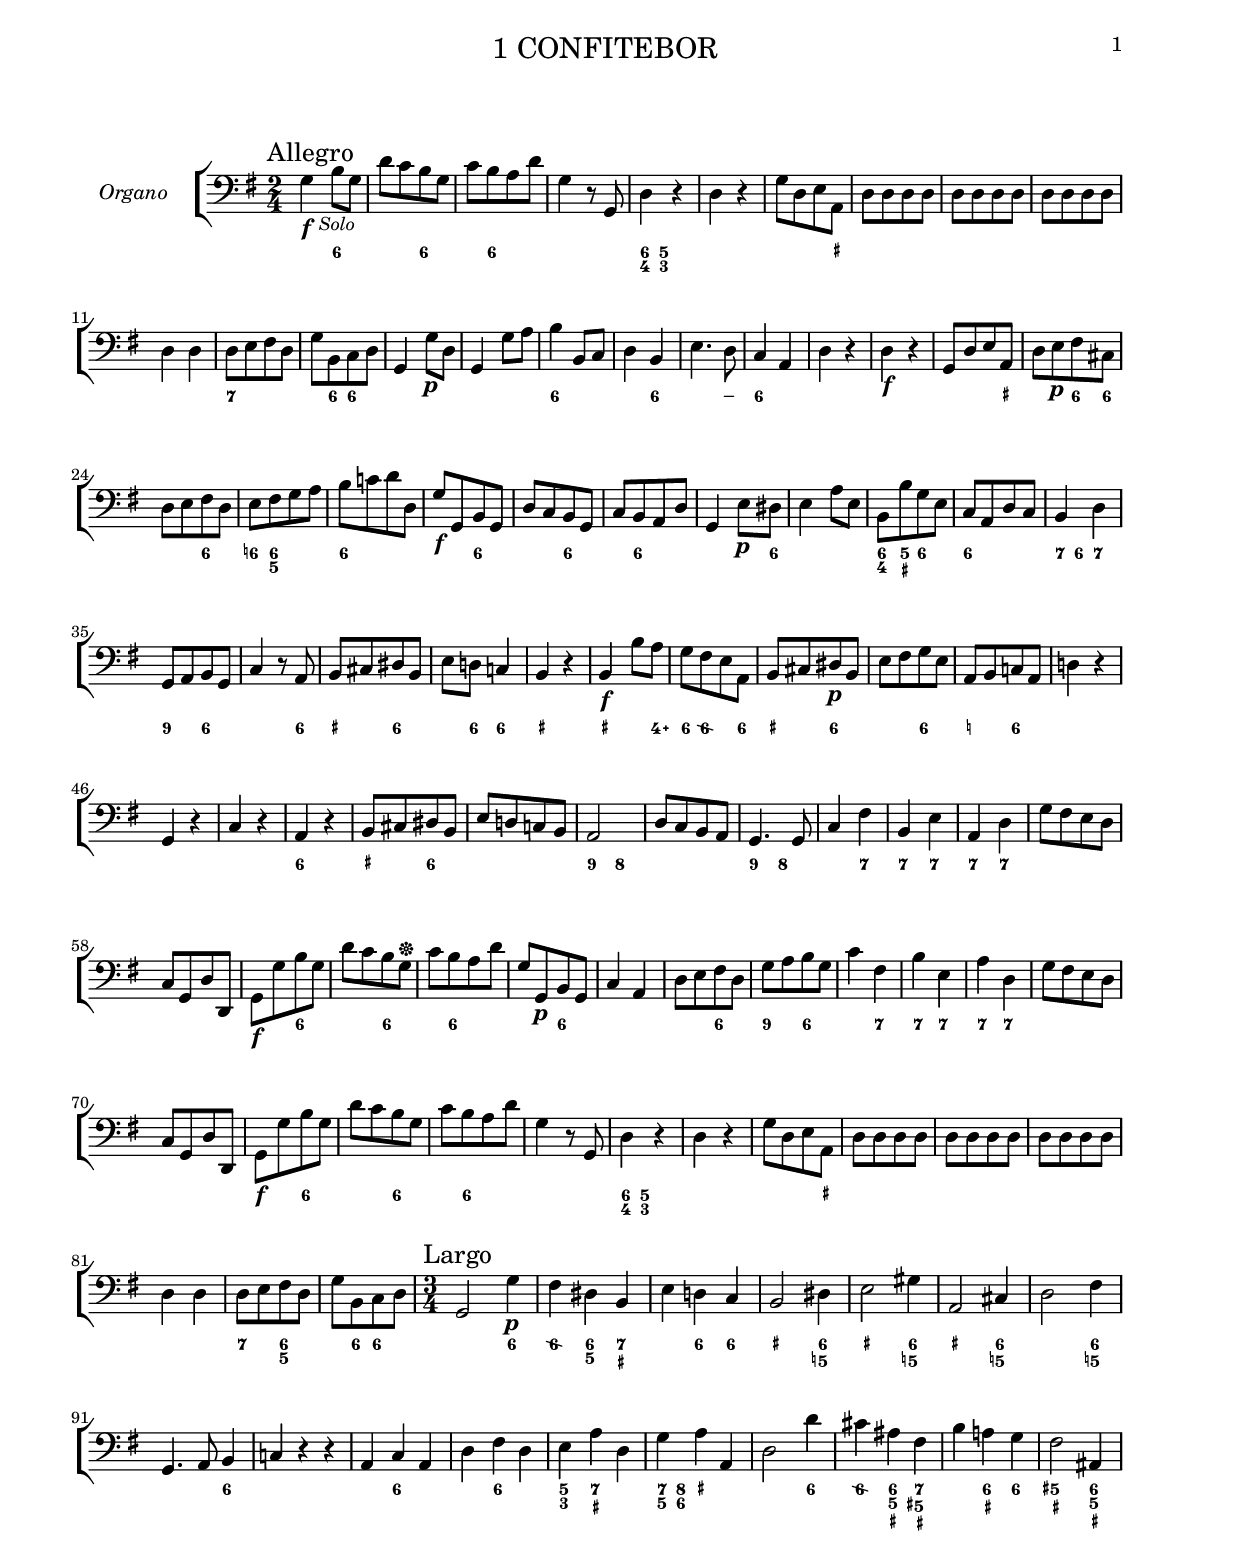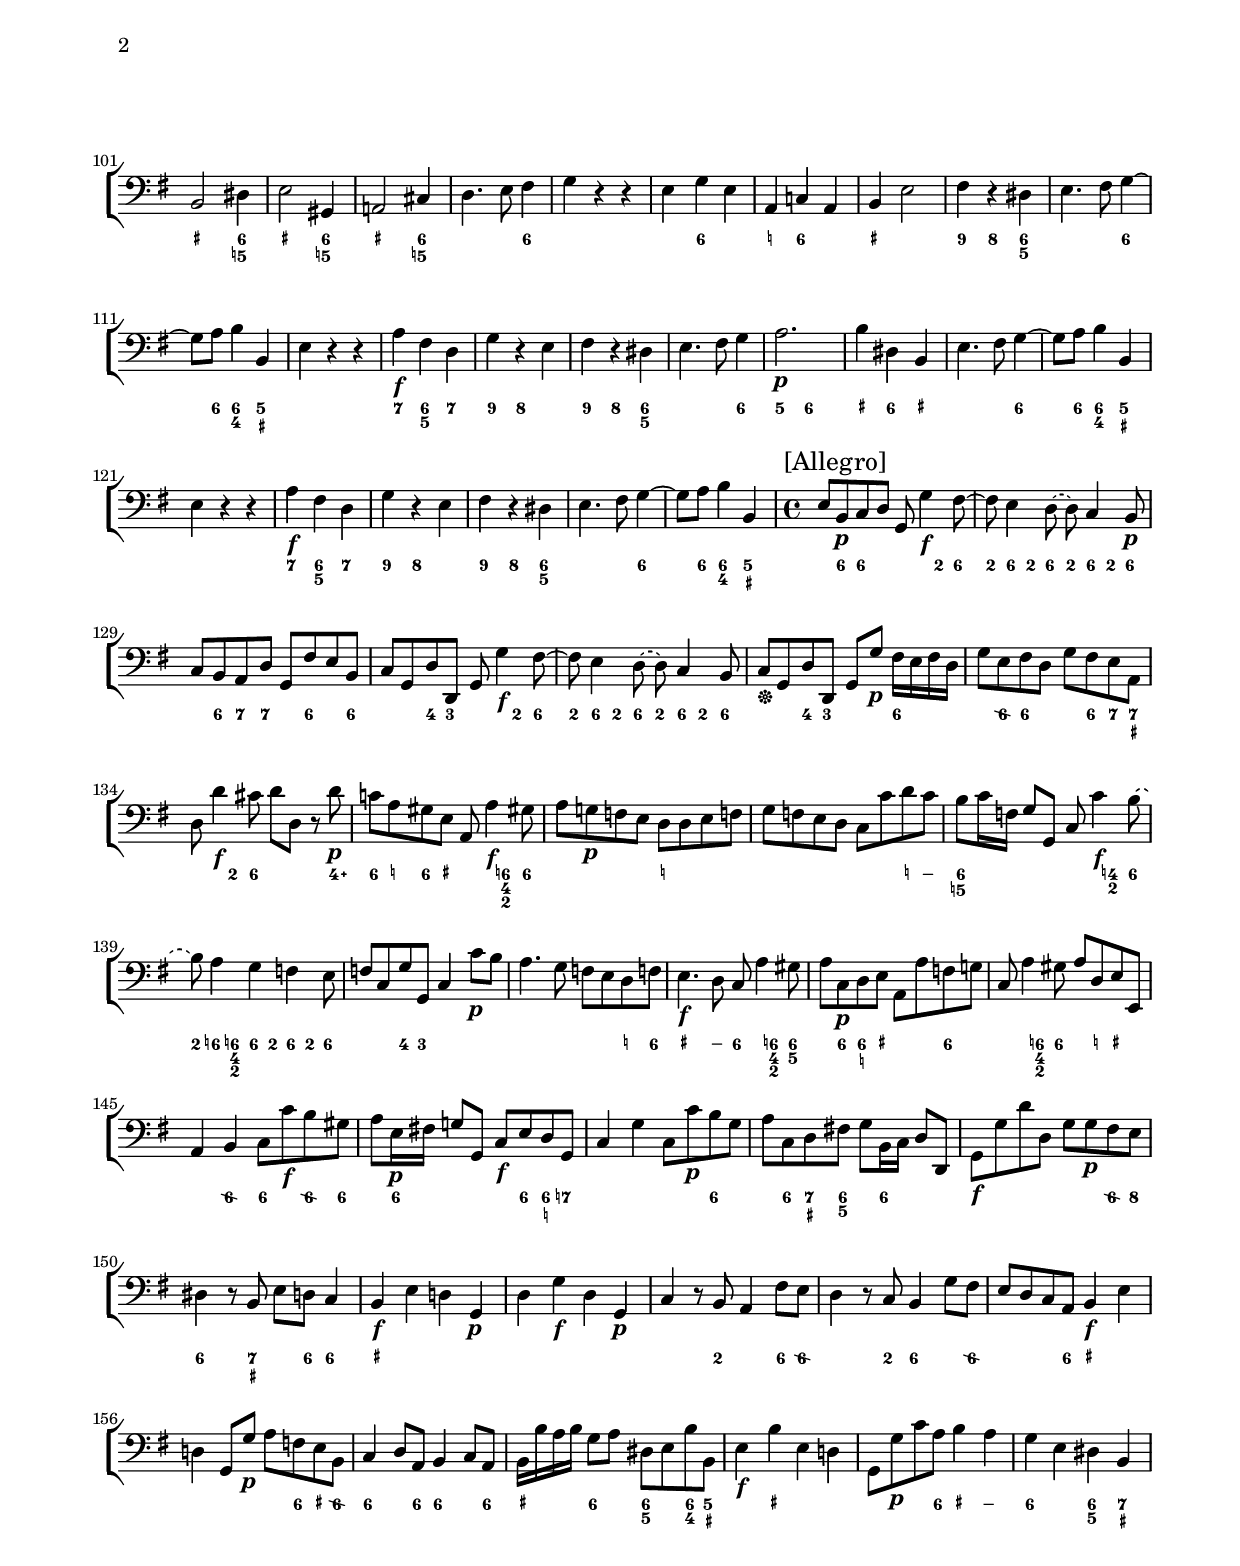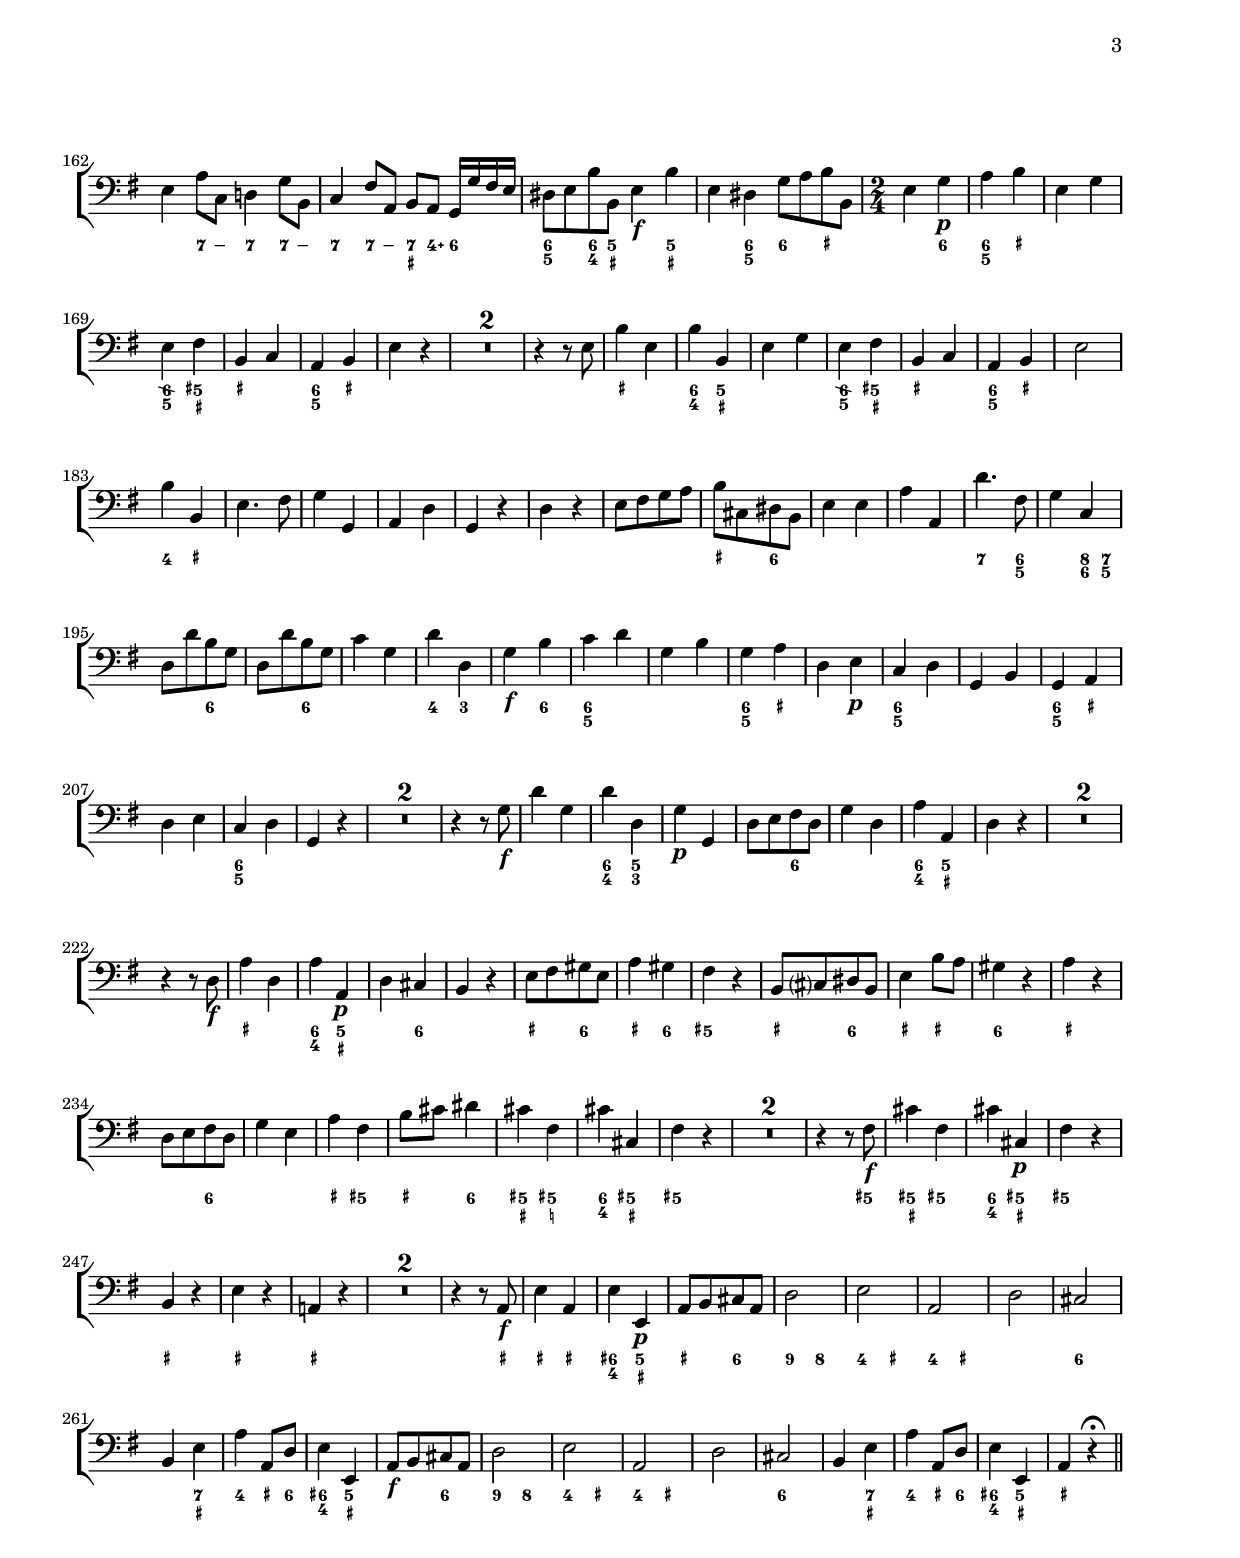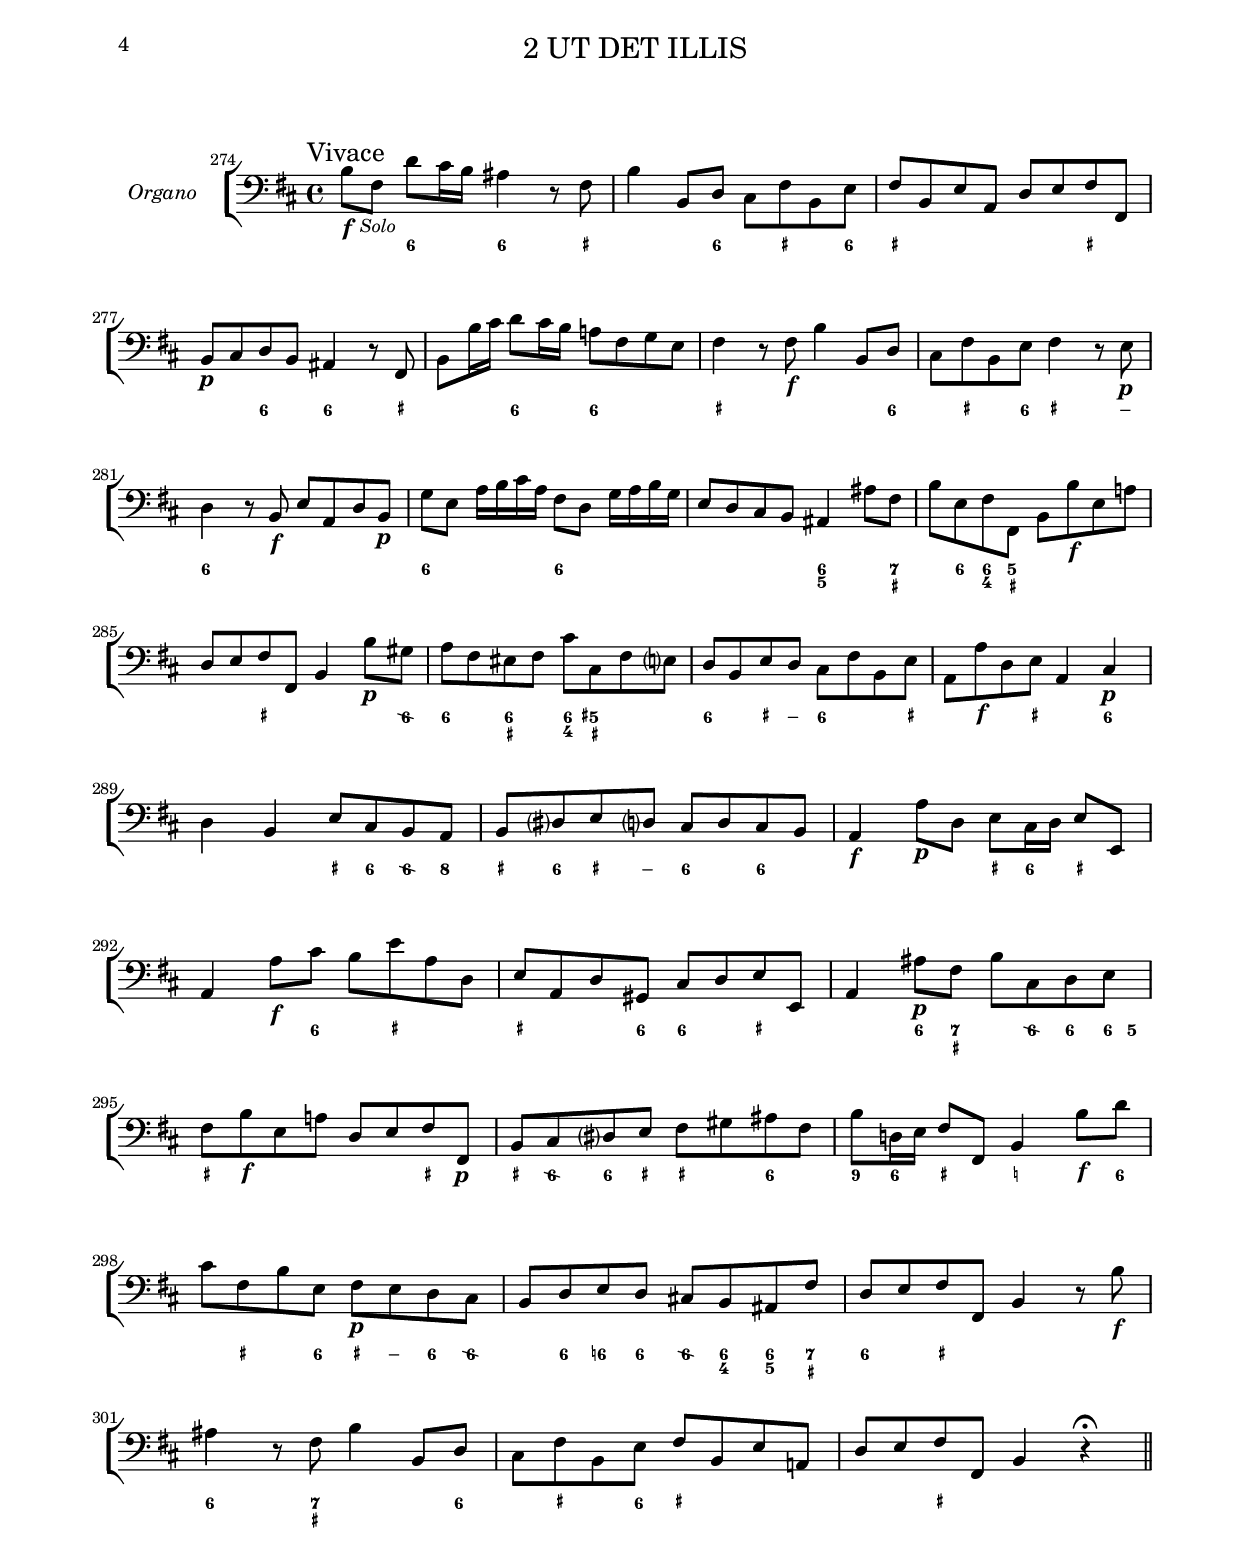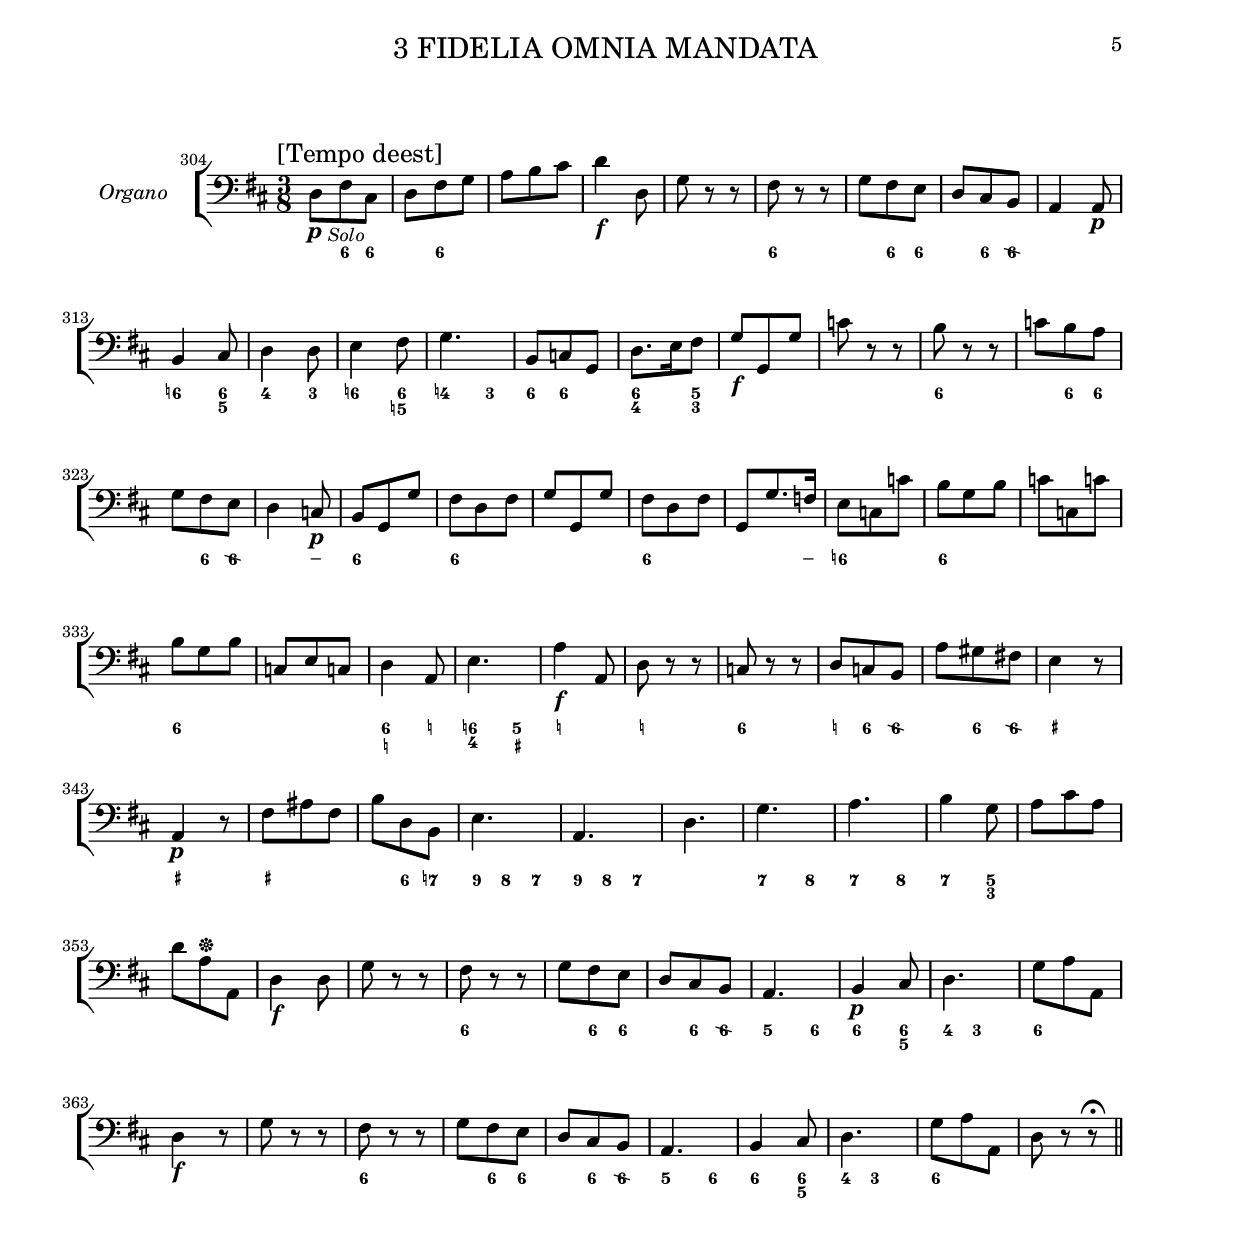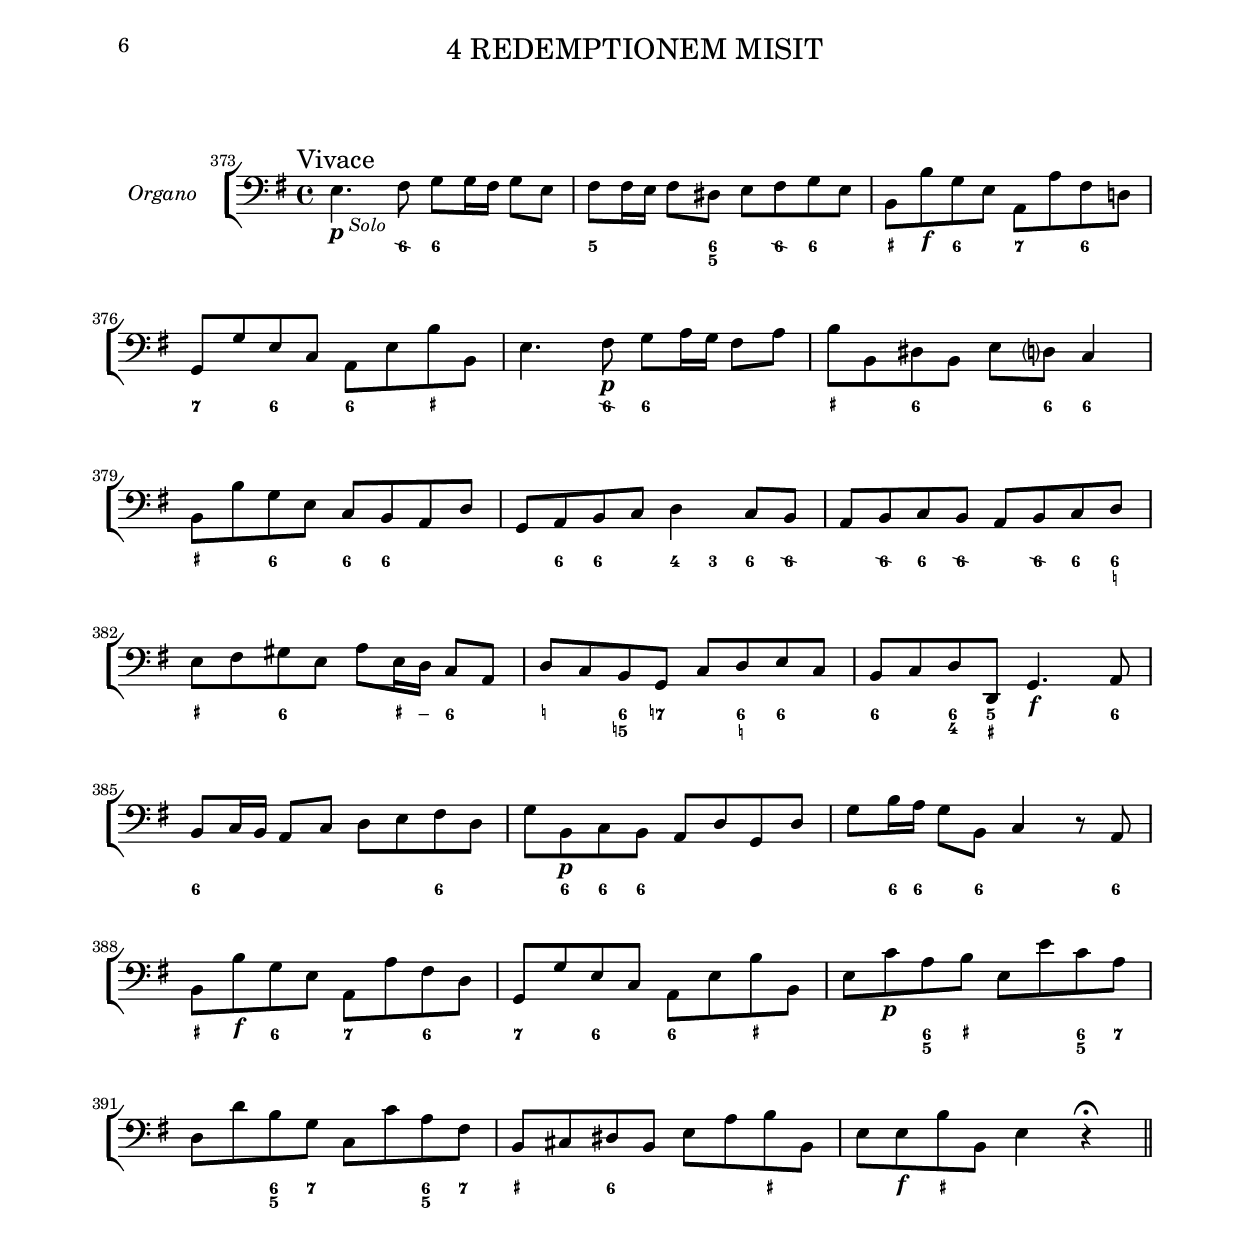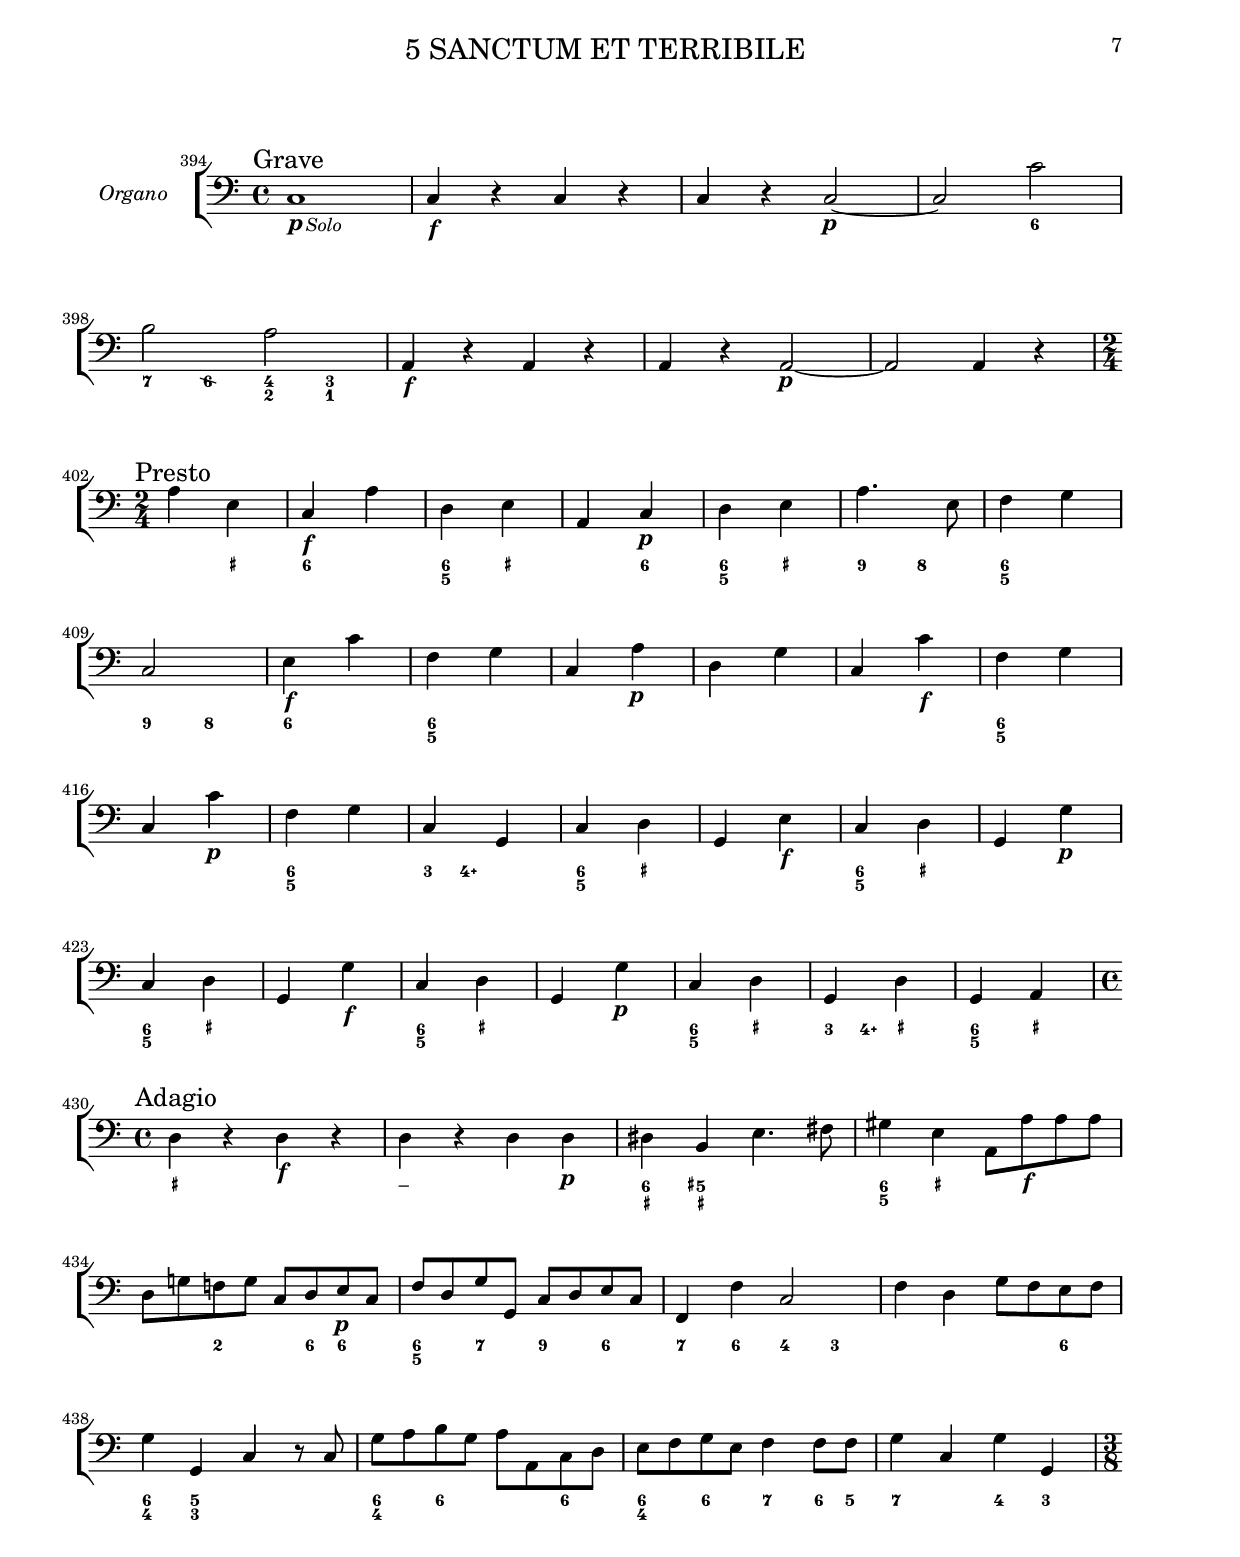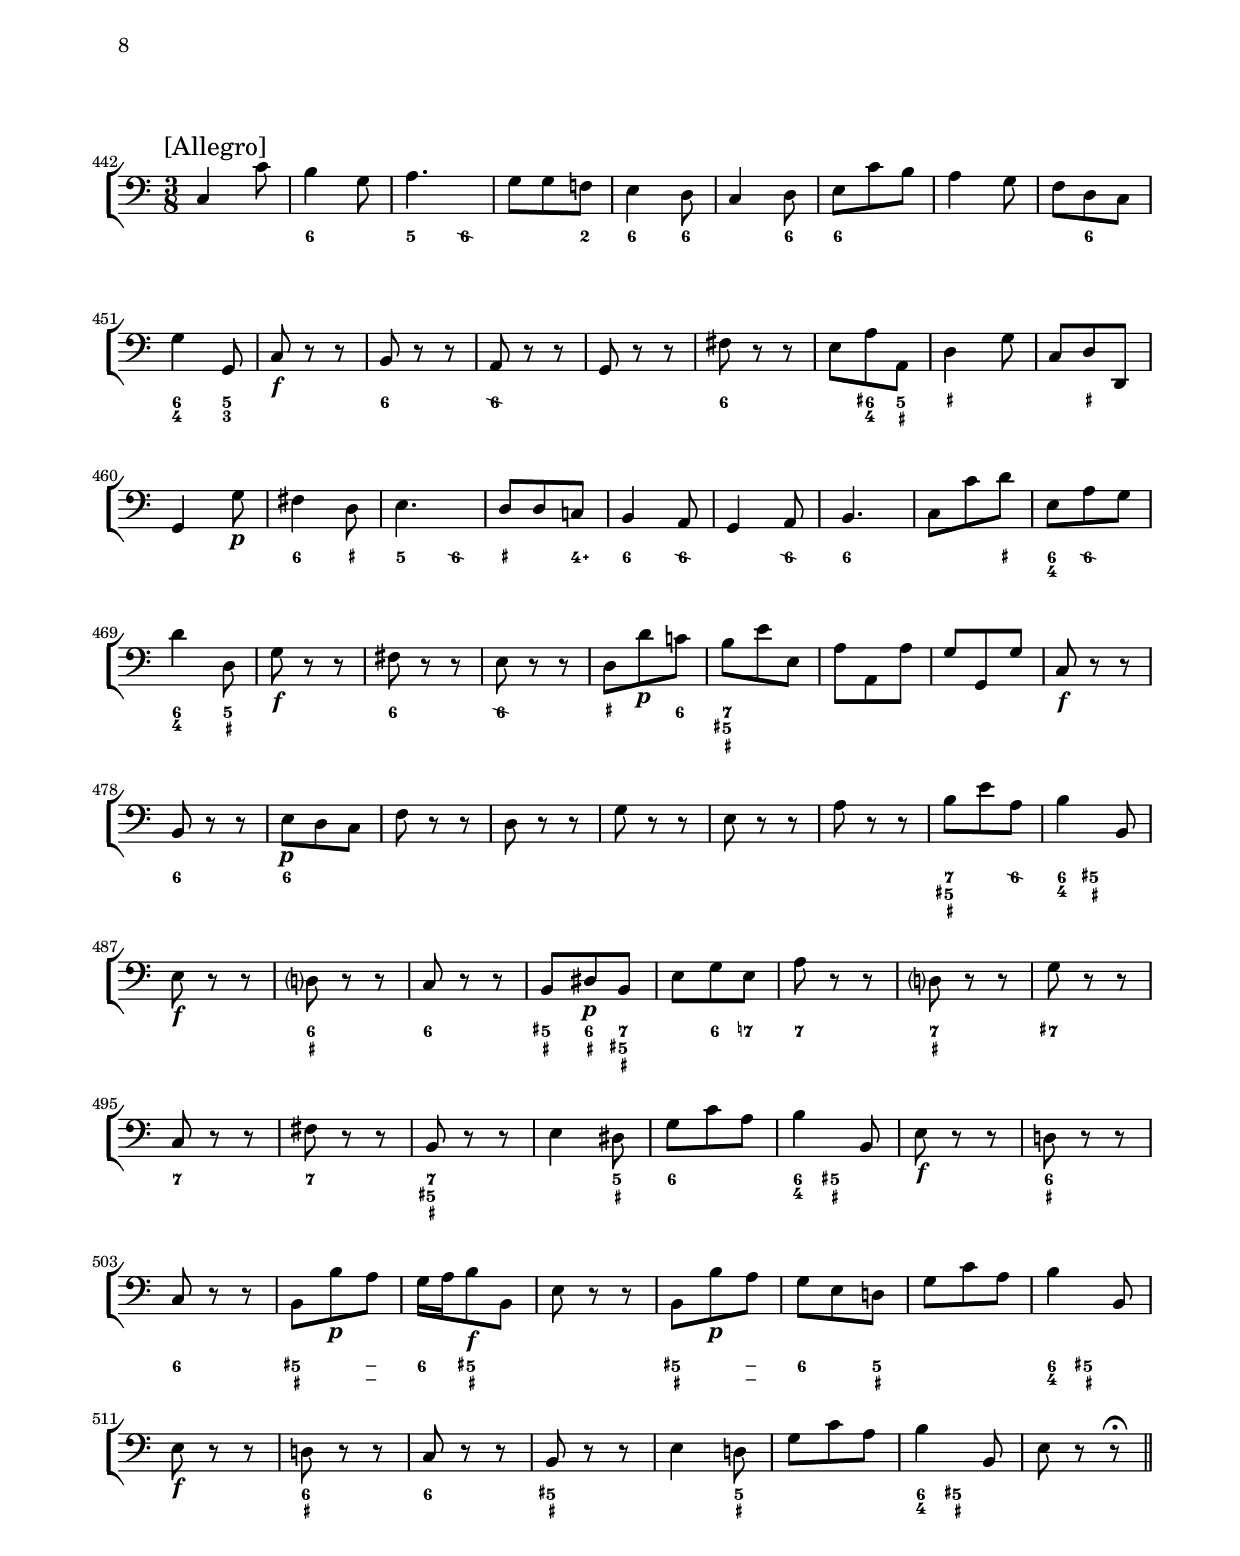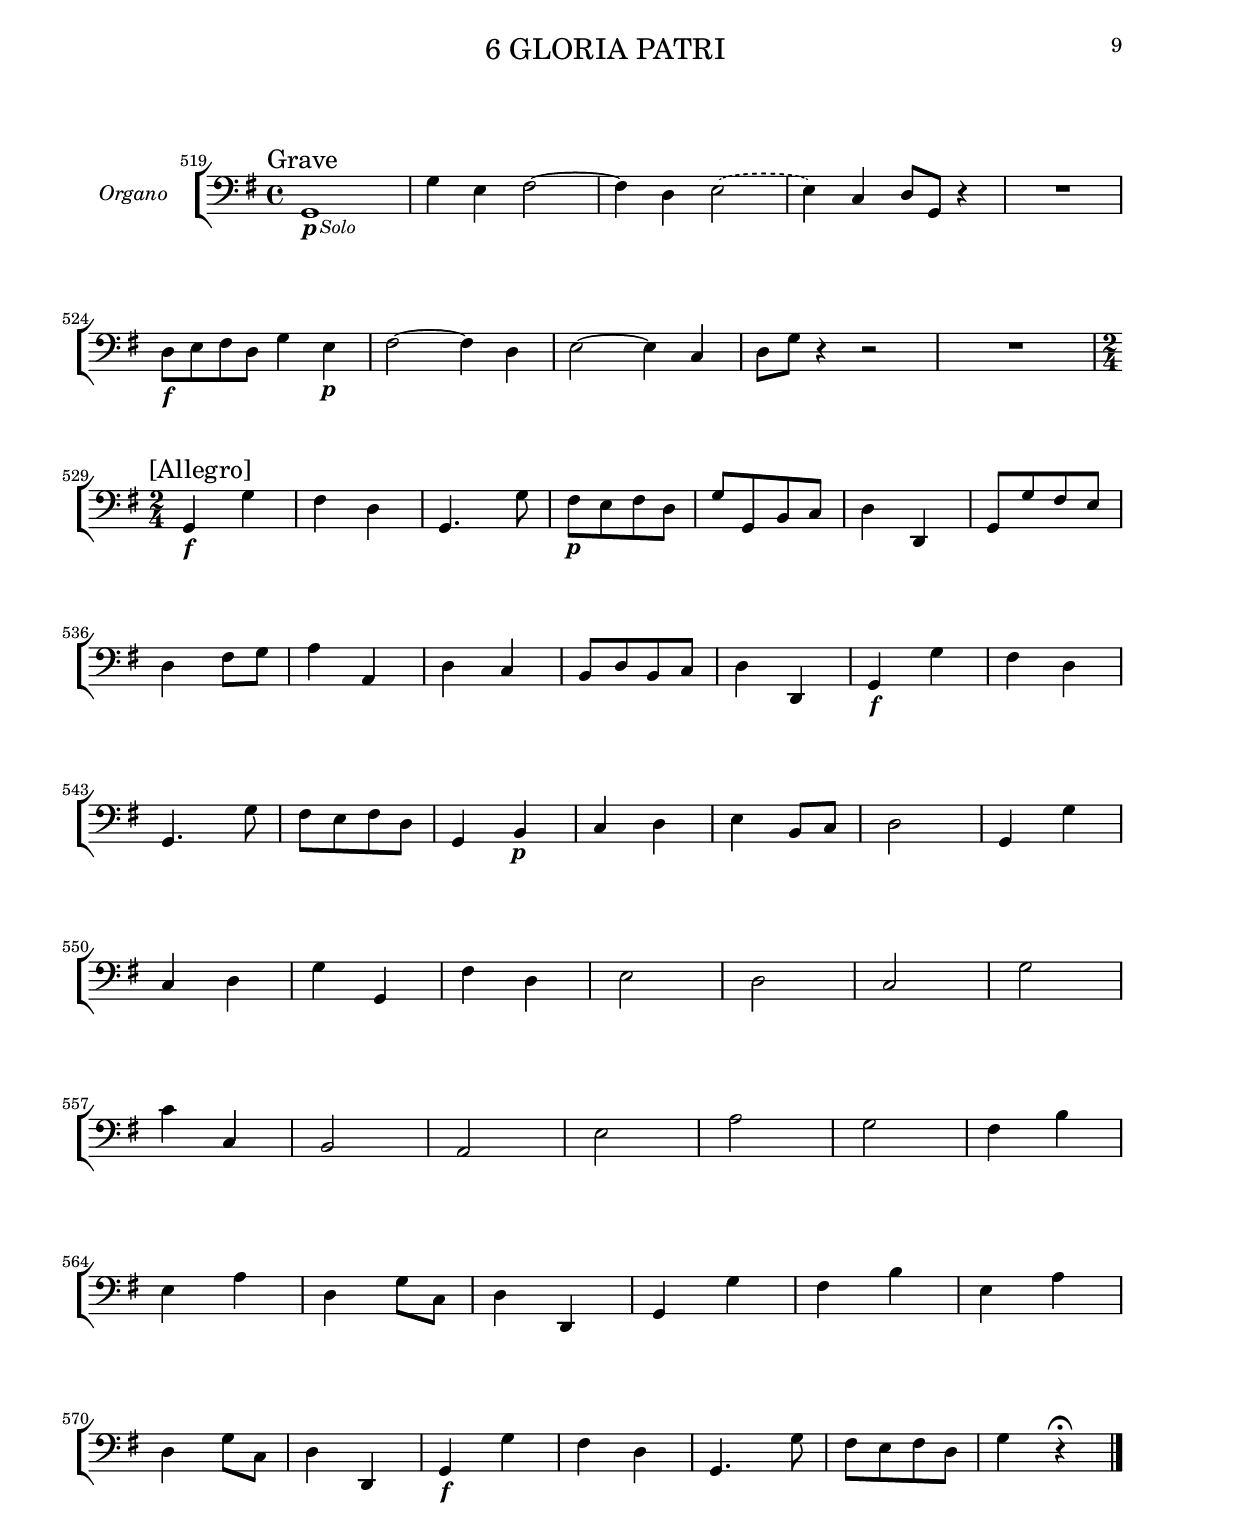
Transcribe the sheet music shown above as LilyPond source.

% (c) 2018 by Wolfgang Esser-Skala.
% This file is licensed under the Creative Commons Attribution-NonCommercial-ShareAlike 4.0 International License.
% To view a copy of this license, visit http://creativecommons.org/licenses/by-nc-sa/4.0/.

\version "2.18.0"

\include "../definitions.ly"

\paper {
	#(set-paper-size "a4" 'portrait)
	indent = 2\cm
	top-margin = 1.5\cm
	system-separator-markup = ##f
	system-system-spacing =
    #'((basic-distance . 17)
       (minimum-distance . 17)
       (padding . -100)
       (stretchability . 0))
	
	top-system-spacing =
    #'((basic-distance . 17)
       (minimum-distance . 17)
       (padding . -100)
       (stretchability . 0))
	
	top-markup-spacing =
    #'((basic-distance . 0)
       (minimum-distance . 0)
       (padding . -100)
       (stretchability . 0))
		
	markup-system-spacing =
    #'((basic-distance . 17)
       (minimum-distance . 17)
       (padding . -100)
       (stretchability . 0))
	
	last-bottom-spacing =
    #'((basic-distance . 0)
       (minimum-distance . 0)
       (padding . 0)
       (stretchability . 1.0e7))
	
	systems-per-page = #9
}

#(set-global-staff-size 17.82)

\layout {
	\context {
		\Staff
		instrumentName = "Organo"
	}
}

\book {
	\bookpart {
		\header {
			movement = "1 CONFITEBOR"
		}
		\score {
			<<
				\new StaffGroup <<
					\new Staff { \ConfiteborOrgano }
				>>
				\new FiguredBass { \ConfiteborBassFigures }
			>>
		}
	}
	\bookpart {
		\header {
			movement = "2 UT DET ILLIS"
		}
		\score {
			<<
				\new StaffGroup <<
					\new Staff { \UtDetIllisOrgano }
				>>
				\new FiguredBass { \UtDetIllisBassFigures }
			>>
		}
	}
	\bookpart {
		\header {
			movement = "3 FIDELIA OMNIA MANDATA"
		}
		\paper { systems-per-page = #7 }
		\score {
			<<
				\new StaffGroup <<
					\new Staff { \FideliaOrgano }
				>>
				\new FiguredBass { \FideliaBassFigures }
			>>
		}
	}
	\bookpart {
		\header {
			movement = "4 REDEMPTIONEM MISIT"
		}
		\paper { systems-per-page = #7 }
		\score {
			<<
				\new StaffGroup <<
					\new Staff { \RedemptionemOrgano }
				>>
				\new FiguredBass { \RedemptionemBassFigures }
			>>
		}
	}
	\bookpart {
		\header {
			movement = "5 SANCTUM ET TERRIBILE"
		}
		\score {
			<<
				\new StaffGroup <<
					\new Staff { \SanctumOrgano }
				>>
				\new FiguredBass { \SanctumBassFigures }
			>>
		}
	}
	\bookpart {
		\header {
			movement = "6 GLORIA PATRI"
		}
		\score {
			<<
				\new StaffGroup <<
					\new Staff { \GloriaOrgano }
				>>
				\new FiguredBass { \GloriaBassFigures }
			>>
		}
	}
}